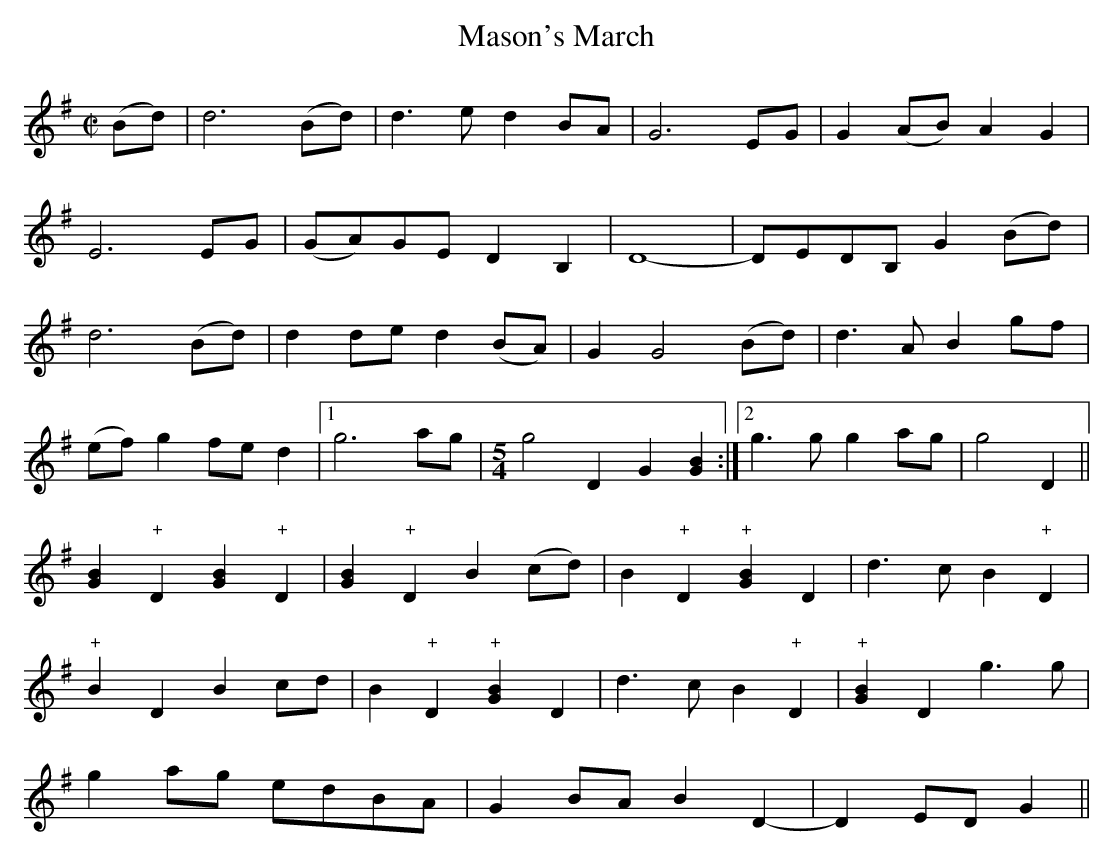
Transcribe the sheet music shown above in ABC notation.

X:1
T:Mason's March
M:C|
L:1/8
K:G
(Bd)|d6 (Bd)|d3e d2 BA|G6EG|G2(AB) A2G2|
E6EG|(GA)GE D2B,2|D8-|DEDB,G2   (Bd)|
d6 (Bd)|d2de d2(BA)|G2 G4 (Bd)|d3A B2 gf|
(ef)g2 fe d2|1g6ag|[M:5/4]g4D2G2 [G2B2]:|2 g3g g2ag|g4 D2||
[G2B2]"+"D2[G2B2]"+"D2|[G2B2]"+"D2 B2(cd)|B2"+"D2"+"[G2B2]D2|d3c B2"+"D2|
"+"B2D2  B2cd| B2"+"D2"+"[G2B2]D2|d3c B2"+"D2|"+"[G2B2]D2g3g |
g2ag edBA| G2BA B2D2-|D2 EDG2||
